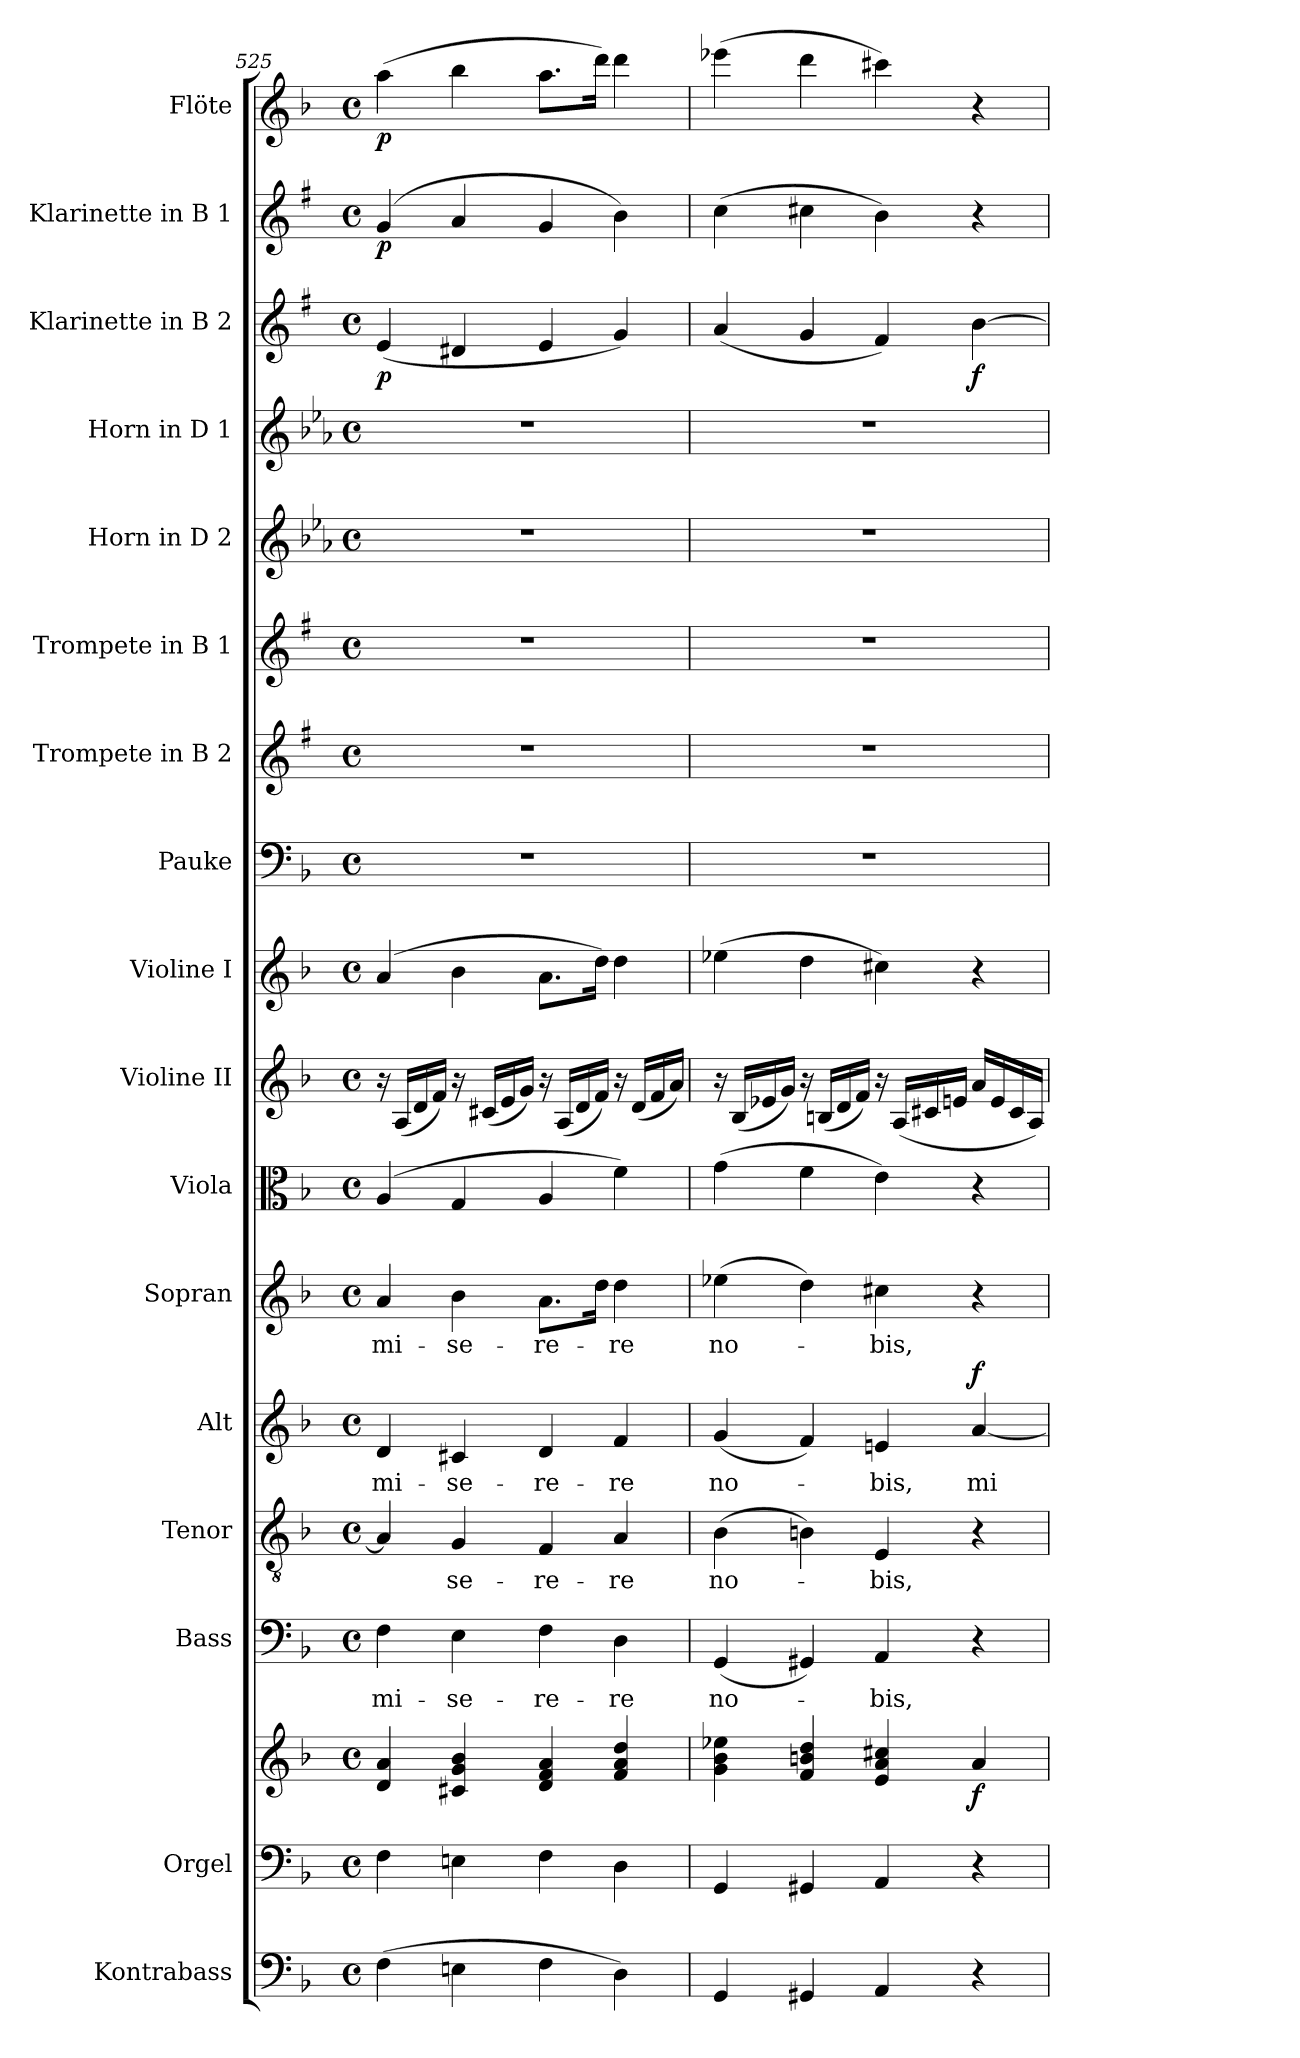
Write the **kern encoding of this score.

**kern	**kern	**kern	**dynam	**kern	**text	**kern	**text	**kern	**text	**dynam	**kern	**text	**kern	**kern	**kern	**kern	**kern	**kern	**kern	**kern	**kern	**dynam	**kern	**dynam	**kern	**dynam
*part17	*part16	*part16	*part16	*part15	*part15	*part14	*part14	*part13	*part13	*part13	*part12	*part12	*part11	*part10	*part9	*part8	*part7	*part6	*part5	*part4	*part3	*part3	*part2	*part2	*part1	*part1
*staff18	*staff17	*staff16	*staff16/17	*staff15	*staff15	*staff14	*staff14	*staff13	*staff13	*staff13	*staff12	*staff12	*staff11	*staff10	*staff9	*staff8	*staff7	*staff6	*staff5	*staff4	*staff3	*staff3	*staff2	*staff2	*staff1	*staff1
*I"Kontrabass	*I"Orgel	*	*	*I"Bass	*	*I"Tenor	*	*I"Alt	*	*	*I"Sopran	*	*I"Viola	*I"Violine II	*I"Violine I	*I"Pauke	*I"Trompete in B 2	*I"Trompete in B 1	*I"Horn in D 2	*I"Horn in D 1	*I"Klarinette in B 2	*	*I"Klarinette in B 1	*	*I"Flöte	*
*I'Kb.	*I'Org.	*	*	*I'B	*	*I'T	*	*I'A	*	*	*I'S	*	*I'Vla.	*I'Vl. II	*I'Vl. I	*I'Pk.	*I'Trp. 2	*I'Trp. 1	*I'Hrn. 2	*I'Hrn. 1	*I'Kl. 2	*	*I'Kl. 1	*	*I'Fl.	*
*clefF4	*clefF4	*clefG2	*	*clefF4	*	*clefGv2	*	*clefG2	*	*	*clefG2	*	*clefC3	*clefG2	*clefG2	*clefF4	*clefG2	*clefG2	*clefG2	*clefG2	*clefG2	*	*clefG2	*	*clefG2	*
*ITrd7c12	*	*	*	*	*	*	*	*	*	*	*	*	*	*	*	*	*ITrd1c2	*ITrd1c2	*ITrd-1c-2	*ITrd-1c-2	*ITrd1c2	*	*ITrd1c2	*	*	*
*k[b-]	*k[b-]	*k[b-]	*	*k[b-]	*	*k[b-]	*	*k[b-]	*	*	*k[b-]	*	*k[b-]	*k[b-]	*k[b-]	*k[b-]	*k[b-]	*k[b-]	*k[b-]	*k[b-]	*k[b-]	*	*k[b-]	*	*k[b-]	*
*F:	*F:	*F:	*	*F:	*	*F:	*	*F:	*	*	*F:	*	*F:	*F:	*F:	*F:	*F:	*F:	*F:	*F:	*F:	*	*F:	*	*F:	*
*M4/4	*M4/4	*M4/4	*	*M4/4	*	*M4/4	*	*M4/4	*	*	*M4/4	*	*M4/4	*M4/4	*M4/4	*M4/4	*M4/4	*M4/4	*M4/4	*M4/4	*M4/4	*	*M4/4	*	*M4/4	*
*met(c)	*met(c)	*met(c)	*	*met(c)	*	*met(c)	*	*met(c)	*	*	*met(c)	*	*met(c)	*met(c)	*met(c)	*met(c)	*met(c)	*met(c)	*met(c)	*met(c)	*met(c)	*	*met(c)	*	*met(c)	*
=525	=525	=525	=525	=525	=525	=525	=525	=525	=525	=525	=525	=525	=525	=525	=525	=525	=525	=525	=525	=525	=525	=525	=525	=525	=525	=525
!	!	!	!	!	!LO:LY:b	!	!	!	!LO:LY:b	!	!	!LO:LY:b	!	!	!	!	!	!	!	!	!	!LO:DY:b	!	!LO:DY:b	!	!LO:DY:b
(>4FF\	4F\	4d/ 4a/	.	4F\	mi-	4A/]	.	4d/	mi-	.	4a/	mi-	(4A/	16r	(4a/	1r	1r	1r	1r	1r	(<4d/	p	(<4f/	p	(>4aa\	p
.	.	.	.	.	.	.	.	.	.	.	.	.	.	(<16A/LL	.	.	.	.	.	.	.	.	.	.	.	.
.	.	.	.	.	.	.	.	.	.	.	.	.	.	16d/	.	.	.	.	.	.	.	.	.	.	.	.
.	.	.	.	.	.	.	.	.	.	.	.	.	.	16f/JJ)	.	.	.	.	.	.	.	.	.	.	.	.
!	!	!	!	!	!LO:LY:b	!	!LO:LY:b	!	!LO:LY:b	!	!	!LO:LY:b	!	!	!	!	!	!	!	!	!	!	!	!	!	!
4EEn\	4En\	4c#X/ 4g/ 4b-/	.	4E\	-se-	4G/	-se-	4c#X/	-se-	.	4b-\	-se-	4G/	16r	4b-\	.	.	.	.	.	4c#X/	.	4g/	.	4bb-\	.
.	.	.	.	.	.	.	.	.	.	.	.	.	.	(<16c#X/LL	.	.	.	.	.	.	.	.	.	.	.	.
.	.	.	.	.	.	.	.	.	.	.	.	.	.	16e/	.	.	.	.	.	.	.	.	.	.	.	.
.	.	.	.	.	.	.	.	.	.	.	.	.	.	16g/JJ)	.	.	.	.	.	.	.	.	.	.	.	.
!	!	!	!	!	!LO:LY:b	!	!LO:LY:b	!	!LO:LY:b	!	!	!LO:LY:b	!	!	!	!	!	!	!	!	!	!	!	!	!	!
4FF\	4F\	4d/ 4f/ 4a/	.	4F\	-re-	4F/	-re-	4d/	-re-	.	8.a\L	-re-	4A/	16r	8.a\L	.	.	.	.	.	4d/	.	4f/	.	8.aa\L	.
.	.	.	.	.	.	.	.	.	.	.	.	.	.	(<16A/LL	.	.	.	.	.	.	.	.	.	.	.	.
.	.	.	.	.	.	.	.	.	.	.	.	.	.	16d/	.	.	.	.	.	.	.	.	.	.	.	.
.	.	.	.	.	.	.	.	.	.	.	16dd\Jk	.	.	16f/JJ)	16dd\Jk)	.	.	.	.	.	.	.	.	.	16ddd\Jk)	.
!	!	!	!	!	!LO:LY:b	!	!LO:LY:b	!	!LO:LY:b	!	!	!LO:LY:b	!	!	!	!	!	!	!	!	!	!	!	!	!	!
4DD\)	4D\	4f/ 4a/ 4dd/	.	4D\	-re	4A/	-re	4f/	-re	.	4dd\	-re	4f\)	16r	4dd\	.	.	.	.	.	4f/)	.	4a\)	.	4ddd\	.
.	.	.	.	.	.	.	.	.	.	.	.	.	.	(<16d/LL	.	.	.	.	.	.	.	.	.	.	.	.
.	.	.	.	.	.	.	.	.	.	.	.	.	.	16f/	.	.	.	.	.	.	.	.	.	.	.	.
.	.	.	.	.	.	.	.	.	.	.	.	.	.	16a/JJ)	.	.	.	.	.	.	.	.	.	.	.	.
!!LO:PB:g=z
=526	=526	=526	=526	=526	=526	=526	=526	=526	=526	=526	=526	=526	=526	=526	=526	=526	=526	=526	=526	=526	=526	=526	=526	=526	=526	=526
!	!	!	!	!	!LO:LY:b	!	!LO:LY:b	!	!LO:LY:b	!	!	!LO:LY:b	!	!	!	!	!	!	!	!	!	!	!	!	!	!
4GGG/	4GG/	4g\ 4b-\ 4ee-X\	.	(<4GG/	no-	(>4B-\	no-	(<4g/	no-	.	(>4ee-X\	no-	(>4g\	16r	(>4ee-X\	1r	1r	1r	1r	1r	(<4g/	.	(>4b-\	.	(>4eee-X\	.
.	.	.	.	.	.	.	.	.	.	.	.	.	.	(<16B-/LL	.	.	.	.	.	.	.	.	.	.	.	.
.	.	.	.	.	.	.	.	.	.	.	.	.	.	16e-X/	.	.	.	.	.	.	.	.	.	.	.	.
.	.	.	.	.	.	.	.	.	.	.	.	.	.	16g/JJ)	.	.	.	.	.	.	.	.	.	.	.	.
4GGG#X/	4GG#X/	4f/ 4bn/ 4dd/	.	4GG#X/)	.	4Bn\)	.	4f/)	.	.	4dd\)	.	4f\	16r	4dd\	.	.	.	.	.	4f/	.	4bn\	.	4ddd\	.
.	.	.	.	.	.	.	.	.	.	.	.	.	.	(<16Bn/LL	.	.	.	.	.	.	.	.	.	.	.	.
.	.	.	.	.	.	.	.	.	.	.	.	.	.	16d/	.	.	.	.	.	.	.	.	.	.	.	.
.	.	.	.	.	.	.	.	.	.	.	.	.	.	16f/JJ)	.	.	.	.	.	.	.	.	.	.	.	.
!	!	!	!	!	!LO:LY:b	!	!LO:LY:b	!	!LO:LY:b	!	!	!LO:LY:b	!	!	!	!	!	!	!	!	!	!	!	!	!	!
4AAA/	4AA/	4e/ 4a/ 4cc#X/	.	4AA/	-bis,	4E/	-bis,	4en/	-bis,	.	4cc#X\	-bis,	4e\)	16r	4cc#X\)	.	.	.	.	.	4e/)	.	4a\)	.	4ccc#X\)	.
.	.	.	.	.	.	.	.	.	.	.	.	.	.	(<16A/LL	.	.	.	.	.	.	.	.	.	.	.	.
.	.	.	.	.	.	.	.	.	.	.	.	.	.	16c#X/	.	.	.	.	.	.	.	.	.	.	.	.
.	.	.	.	.	.	.	.	.	.	.	.	.	.	16en/JJ	.	.	.	.	.	.	.	.	.	.	.	.
!	!	!	!LO:DY:b	!	!	!	!	!	!LO:LY:b	!LO:DY:a	!	!	!	!	!	!	!	!	!	!	!	!LO:DY:b	!	!	!	!
4r	4r	4a/	f	4r	.	4r	.	[4a/	mi-	f	4r	.	4r	16a/LL	4r	.	.	.	.	.	[4a\	f	4r	.	4r	.
.	.	.	.	.	.	.	.	.	.	.	.	.	.	16e/	.	.	.	.	.	.	.	.	.	.	.	.
.	.	.	.	.	.	.	.	.	.	.	.	.	.	16c#/	.	.	.	.	.	.	.	.	.	.	.	.
.	.	.	.	.	.	.	.	.	.	.	.	.	.	16A/JJ)	.	.	.	.	.	.	.	.	.	.	.	.
=	=	=	=	=	=	=	=	=	=	=	=	=	=	=	=	=	=	=	=	=	=	=	=	=	=	=
*-	*-	*-	*-	*-	*-	*-	*-	*-	*-	*-	*-	*-	*-	*-	*-	*-	*-	*-	*-	*-	*-	*-	*-	*-	*-	*-
